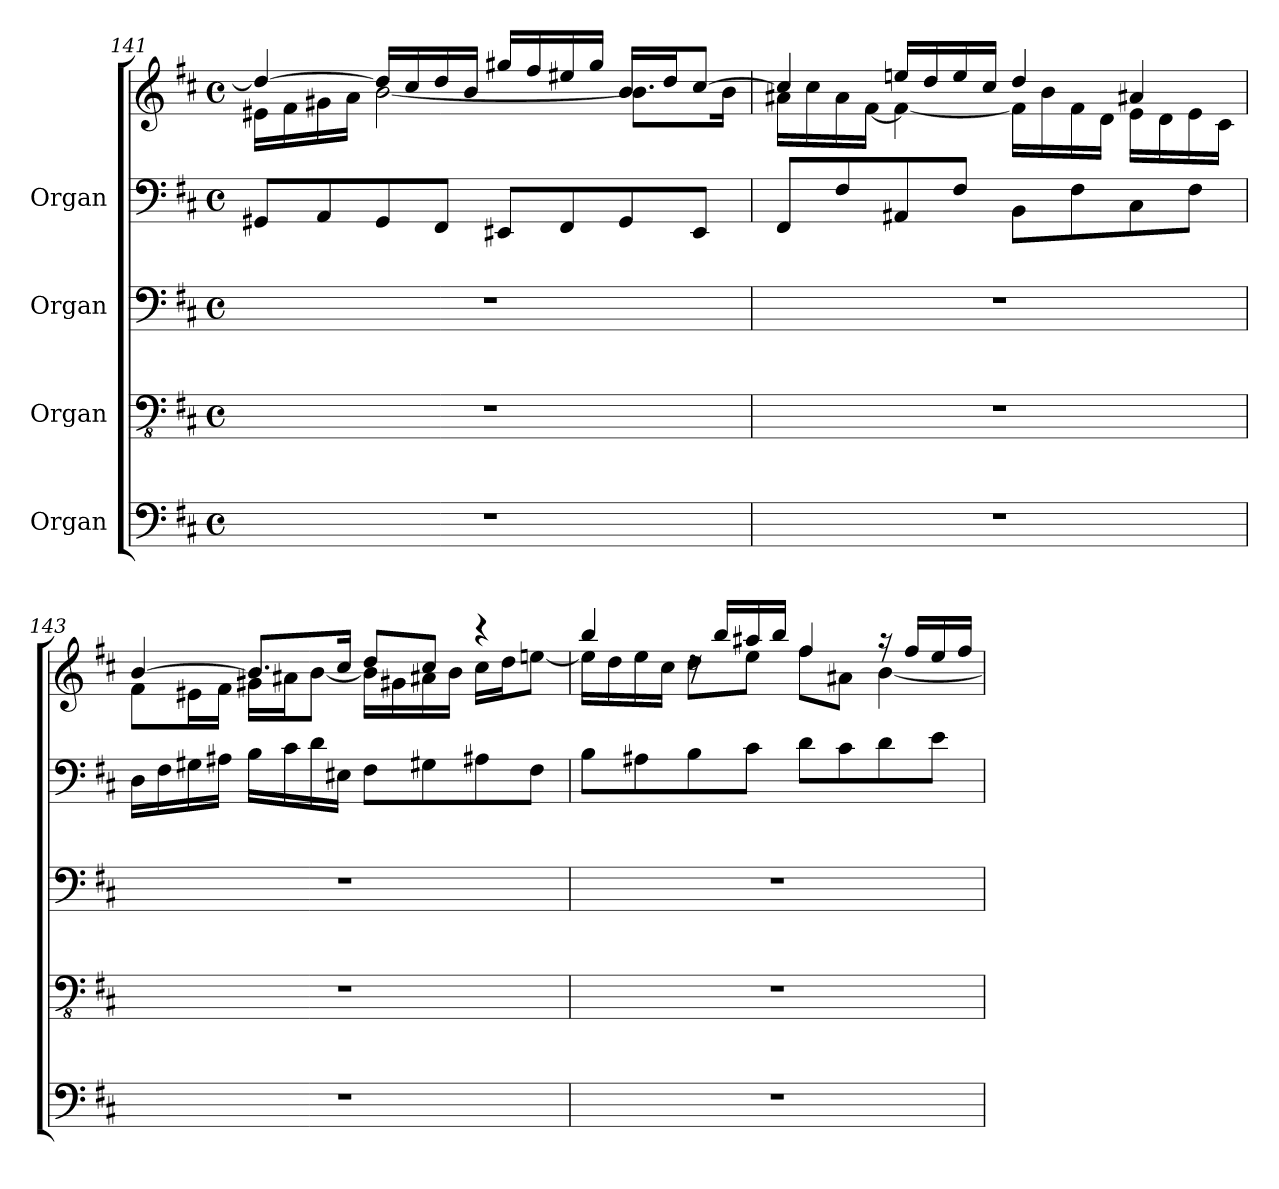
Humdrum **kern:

**kern	**kern	**kern	**kern	**kern
*part4	*part3	*part2	*part1	*part1
*staff5	*staff4	*staff3	*staff2	*staff1
*I"Organ	*I"Organ	*I"Organ	*I"Organ	*
*clefF4	*clefFv4	*clefF4	*clefF4	*clefG2
*k[f#c#]	*k[f#c#]	*k[f#c#]	*k[f#c#]	*k[f#c#]
*M4/4	*M4/4	*M4/4	*M4/4	*M4/4
*met(c)	*met(c)	*met(c)	*met(c)	*met(c)
=141	=141	=141	=141	=141
*	*	*	*	*^
1r	1r	1r	8GG#X/L	4dd/_	16e#X\LL
.	.	.	.	.	16f#\
.	.	.	8AA/	.	16g#X\
.	.	.	.	.	16a\JJ
.	.	.	8GG#/	16dd/LL]	[2b\
.	.	.	.	16cc#/	.
.	.	.	8FF#/J	16dd/	.
.	.	.	.	16b/JJ	.
.	.	.	8EE#X/L	16gg#X/LL	.
.	.	.	.	16ff#/	.
.	.	.	8FF#/	16ee#X/	.
.	.	.	.	16gg#/JJ	.
.	.	.	8GG#/	16b/LL	8.b\L]
.	.	.	.	16dd/J	.
.	.	.	8EE#/J	[8cc#/J	.
.	.	.	.	.	16b\Jk
=142	=142	=142	=142	=142	=142
1r	1r	1r	8FF#/L	4cc#/]	16a#X\LL
.	.	.	.	.	16cc#\
.	.	.	8F#/	.	16a#\
.	.	.	.	.	[16f#\JJ
.	.	.	8AA#X/	16een/LL	4f#\_
.	.	.	.	16dd/	.
.	.	.	8F#/J	16ee/	.
.	.	.	.	16cc#/JJ	.
.	.	.	8BB\L	4dd/	16f#\LL]
.	.	.	.	.	16b\
.	.	.	8F#\	.	16f#\
.	.	.	.	.	16d\JJ
.	.	.	8C#\	4a#X/	16e\LL
.	.	.	.	.	16d\
.	.	.	8F#\J	.	16e\
.	.	.	.	.	16c#\JJ
=143	=143	=143	=143	=143	=143
1r	1r	1r	16D\LL	[4b/	8f#\L
.	.	.	16F#\	.	.
.	.	.	16G#X\	.	16e#X\L
.	.	.	16A#X\JJ	.	16f#\JJ
.	.	.	16B\LL	8.b/L]	16g#X\LL
.	.	.	16c#\	.	16a#X\J
.	.	.	16d\	.	[8b\J
.	.	.	16E#X\JJ	16cc#/Jk	.
.	.	.	8F#\L	8dd/L	16b\LL]
.	.	.	.	.	16g#X\
.	.	.	8G#X\	8cc#/J	16a#X\
.	.	.	.	.	16b\JJ
.	.	.	8A#X\	4r	16cc#\LL
.	.	.	.	.	16dd\J
.	.	.	8F#\J	.	[8een\J
!!LO:LB:g=z	!!
=144	=144	=144	=144	=144	=144
1r	1r	1r	8B\L	4bb/	16ee\LL]
.	.	.	.	.	16dd\
.	.	.	8A#X\	.	16ee\
.	.	.	.	.	16cc#\JJ
.	.	.	8B\	16rdd	8dd\L
.	.	.	.	16bb/LL	.
.	.	.	8c#\J	16aa#X/	8ee\J
.	.	.	.	16bb/JJ	.
.	.	.	8d\L	4ff#/	8ff#\L
.	.	.	8c#\	.	8a#X\J
.	.	.	8d\	16r	[4b\
.	.	.	.	16ff#/LL	.
.	.	.	8e\J	16ee/	.
.	.	.	.	16ff#/JJ	.
*	*	*	*	*v	*v
=	=	=	=	=
*-	*-	*-	*-	*-
